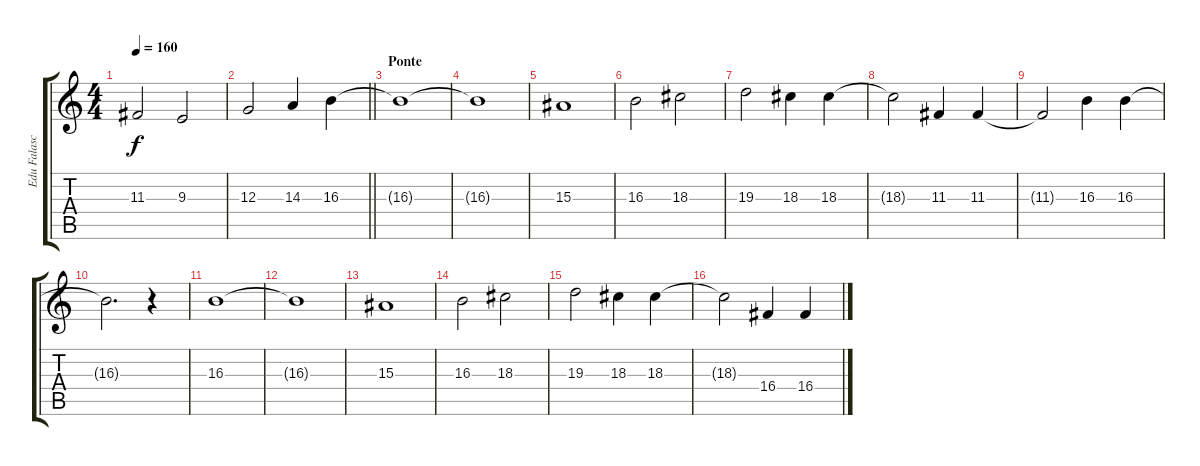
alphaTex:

\track ("Edu Falaschi" "Edu Falasc") {instrument synthvoice}
\staff {score tabs}
\tuning (E4 B3 G3 D3 A2 E2) {hide}
\ts (4 4)
\tempo 160
\clef g2
\ks c
11.3.2{dy f} 9.3.2 |
\barLineRight lightlight
12.3.2 14.3.4 16.3.4 |
\section ("" "Ponte")
16.3{t}.1 |
16.3{t}.1 |
15.3.1 |
16.3.2 18.3.2 |
19.3.2 18.3.4 18.3.4 |
18.3{t}.2 11.3.4 11.3.4 |
11.3{t}.2 16.3.4 16.3.4 |
16.3{t}.2{d} r.4 |
16.3.1 |
16.3{t}.1 |
15.3.1 |
16.3.2 18.3.2 |
19.3.2 18.3.4 18.3.4 |
18.3{t}.2 16.4.4 16.4.4
